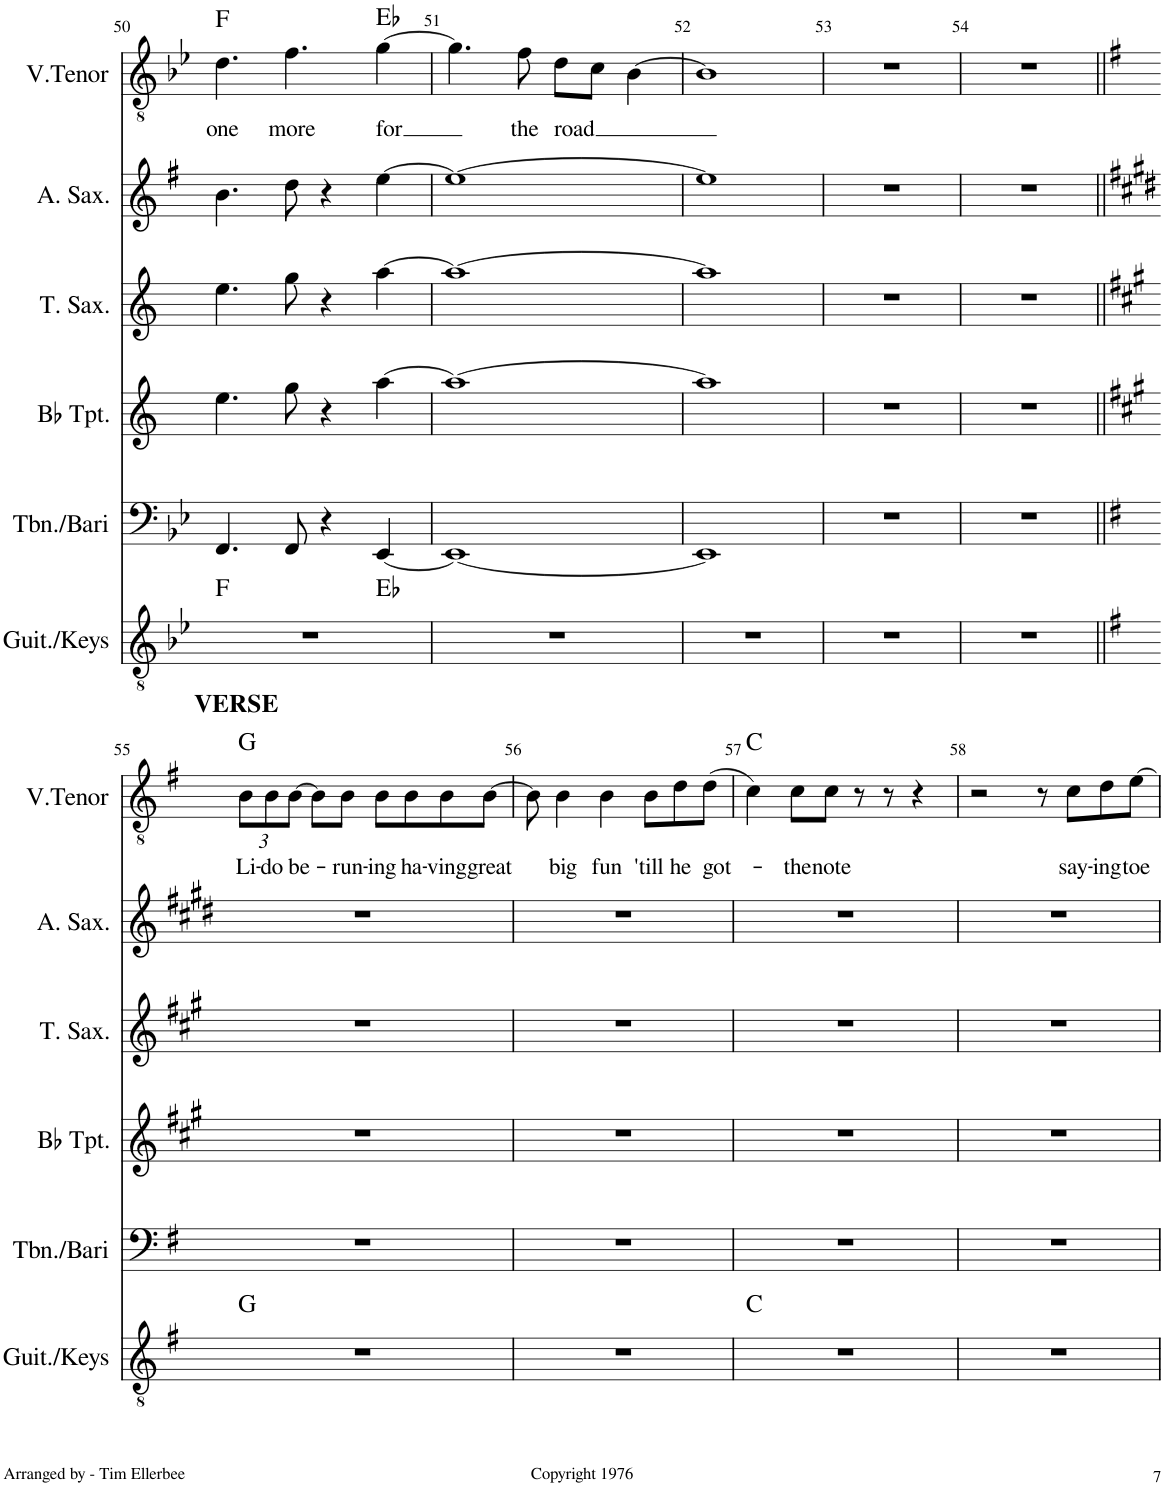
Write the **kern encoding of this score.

**kern	**harte	**kern	**kern	**kern	**kern	**kern	**text	**harte
*part6	*part6	*part5	*part4	*part3	*part2	*part1	*part1	*part1
*staff6	*	*staff5	*staff4	*staff3	*staff2	*staff1	*staff1	*
*I"Guit./Keys	*	*I"T-bone/Bari	*I"Bb Trumpet	*I"Tenor Saxophone	*I"Alto Saxophone	*I"V. Tenor	*	*
*I'Guit./Keys	*	*I'Tbn./Bari	*I'Bb Tpt.	*I'T. Sax.	*I'A. Sax.	*I'V.Tenor	*	*
!!LO:PB:g=z
*clefGv2	*	*clefF4	*clefG2	*clefG2	*clefG2	*clefGv2	*	*
*	*	*	*Trd1c2	*Trd8c14	*Trd5c9	*	*	*
*k[b-e-]	*	*k[b-e-]	*k[]	*k[]	*k[f#]	*k[b-e-]	*	*
*M4/4	*	*M4/4	*M4/4	*M4/4	*M4/4	*M4/4	*	*
=50	=50	=50	=50	=50	=50	=50	=50	=50
!	!	!	!	!	!	!	!LO:LY:b	!
*^	*	*	*	*	*	*	*	*
1r	2.ryy	F:maj	4.FF/	4.ee\	4.ee\	4.b\	4.d\	one	F:maj
!	!	!	!	!	!	!	!	!LO:LY:b	!
.	.	.	8FF/	8gg\	8gg\	8dd\	4.f\	more	.
.	.	.	4r	4r	4r	4r	.	.	.
!	!	!	!	!	!	!	!	!LO:LY:b	!
.	4ryy	Eb:maj	[4EE-/	[4aa\	[4aa\	[4ee\	[4g\	for	Eb:maj
*v	*v	*	*	*	*	*	*	*	*
=51	=51	=51	=51	=51	=51	=51	=51	=51
1r	.	1EE-_	1aa_	1aa_	1ee_	4.g\]	.	.
!	!	!	!	!	!	!	!LO:LY:b	!
.	.	.	.	.	.	8f\	the	.
!	!	!	!	!	!	!	!LO:LY:b	!
.	.	.	.	.	.	8d\L	road	.
.	.	.	.	.	.	8c\J	.	.
.	.	.	.	.	.	[4B-\	.	.
=52	=52	=52	=52	=52	=52	=52	=52	=52
1r	.	1EE-]	1aa]	1aa]	1ee]	1B-]	.	.
=53	=53	=53	=53	=53	=53	=53	=53	=53
1r	.	1r	1r	1r	1r	1r	.	.
=54	=54	=54	=54	=54	=54	=54	=54	=54
1r	.	1r	1r	1r	1r	1r	.	.
!!LO:LB:g=z
=55||	=55||	=55||	=55||	=55||	=55||	=55||	=55||	=55||
*k[f#]	*	*k[f#]	*k[f#c#g#]	*k[f#c#g#]	*k[f#c#g#d#]	*k[f#]	*	*
*	*	*	*	*	*	*Xbrackettup	*	*
!	!	!	!	!	!	!LO:TX:a:B:t=VERSE	!	!
!	!	!	!	!	!	!	!LO:LY:b	!
1r	G:maj	1r	1r	1r	1r	12B\L	Li-	G:maj
!	!	!	!	!	!	!	!LO:LY:b	!
.	.	.	.	.	.	12B\	-do	.
!	!	!	!	!	!	!	!LO:LY:b	!
.	.	.	.	.	.	[12B\J	be-	.
.	.	.	.	.	.	8B\L]	.	.
!	!	!	!	!	!	!	!LO:LY:b	!
.	.	.	.	.	.	8B\J	-run-	.
!	!	!	!	!	!	!	!LO:LY:b	!
.	.	.	.	.	.	8B\L	-ing	.
!	!	!	!	!	!	!	!LO:LY:b	!
.	.	.	.	.	.	8B\	ha-	.
!	!	!	!	!	!	!	!LO:LY:b	!
.	.	.	.	.	.	8B\	-ving	.
!	!	!	!	!	!	!	!LO:LY:b	!
.	.	.	.	.	.	[8B\J	great	.
=56	=56	=56	=56	=56	=56	=56	=56	=56
1r	.	1r	1r	1r	1r	8B\]	.	.
!	!	!	!	!	!	!	!LO:LY:b	!
.	.	.	.	.	.	4B\	big	.
!	!	!	!	!	!	!	!LO:LY:b	!
.	.	.	.	.	.	4B\	fun	.
!	!	!	!	!	!	!	!LO:LY:b	!
.	.	.	.	.	.	8B\L	'till	.
!	!	!	!	!	!	!	!LO:LY:b	!
.	.	.	.	.	.	8d\	he	.
!	!	!	!	!	!	!	!LO:LY:b	!
.	.	.	.	.	.	(8d\J	got-	.
=57	=57	=57	=57	=57	=57	=57	=57	=57
1r	C:maj	1r	1r	1r	1r	4c\)	.	C:maj
!	!	!	!	!	!	!	!LO:LY:b	!
.	.	.	.	.	.	8c\L	-the	.
!	!	!	!	!	!	!	!LO:LY:b	!
.	.	.	.	.	.	8c\J	note	.
.	.	.	.	.	.	8r	.	.
.	.	.	.	.	.	8r	.	.
.	.	.	.	.	.	4r	.	.
=58	=58	=58	=58	=58	=58	=58	=58	=58
1r	.	1r	1r	1r	1r	2r	.	.
.	.	.	.	.	.	8r	.	.
!	!	!	!	!	!	!	!LO:LY:b	!
.	.	.	.	.	.	8c\L	say-	.
!	!	!	!	!	!	!	!LO:LY:b	!
.	.	.	.	.	.	8d\	-ing	.
!	!	!	!	!	!	!	!LO:LY:b	!
.	.	.	.	.	.	[8e\J	toe	.
=	=	=	=	=	=	=	=	=
*-	*-	*-	*-	*-	*-	*-	*-	*-
